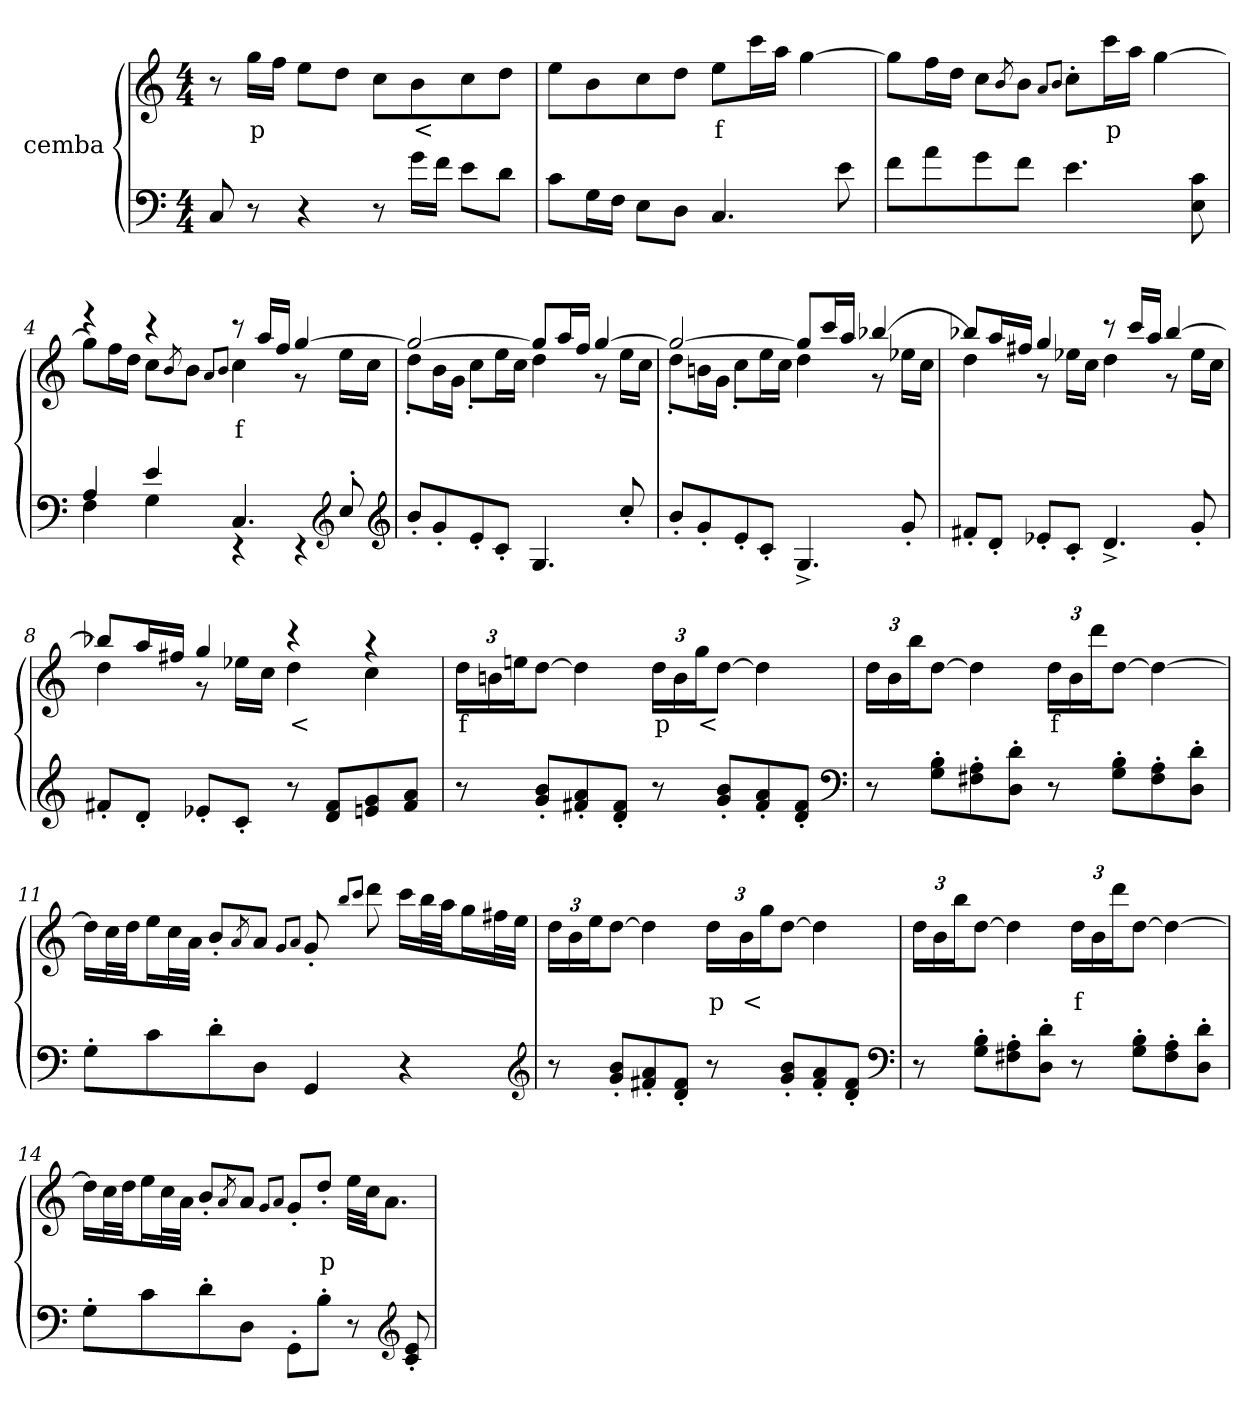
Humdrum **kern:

**kern	**kern	**text
*part2	*part1	*part1
*staff2	*staff1	*staff1
*I"cemba	*I"cemba	*
*clefF4	*clefG2	*
*k[]	*k[]	*
*C:	*C:	*
*M4/4	*M4/4	*
=1	=1	=1
8C/	8r	.
8r	16gg\LL	p
.	16ff\JJ	.
4r	8ee\L	.
.	8dd\J	.
8r	8cc\L	.
16g\LL	8b\	<
16f\JJ	.	.
8e\L	8cc\	.
8d\J	8dd\J	.
=2	=2	=2
8c\L	8ee\L	.
16G\L	8b\	.
16F\JJ	.	.
8E\L	8cc\	.
8D\J	8dd\J	.
4.C/	8ee\L	f
.	16ccc\L	.
.	16aa\JJ	.
.	[4gg\	.
8e\	.	.
=3	=3	=3
8f\L	8gg\L]	.
8a\	16ff\L	.
.	16dd\JJ	.
8g\	8cc\L	.
.	8qb/	.
8f\J	8b\J	.
.	8qa/L	.
.	8qb/J	.
4.e\	8cc'>\L	.
.	16ccc\L	p
.	16aa\JJ	.
.	[4gg\	.
8E\ 8c\	.	.
=4	=4	=4
*^	*^	*
4A/	4F\	4r	8gg\L]	.
.	.	.	16ff\L	.
.	.	.	16dd\JJ	.
4e/	4G\	4r	8cc\L	.
.	.	.	8qb/	.
.	.	.	8b\J	.
.	.	.	8qa/L	.
.	.	.	8qb/J	.
4.C/	4r	8r	4cc\	f
.	.	16aa/LL	.	.
.	.	16ff/JJ	.	.
.	4r	[4gg/	8r	.
*clefG2	*	*	*	*
8cc'>/	.	.	16ee\LL	.
.	.	.	16cc\JJ	.
*v	*v	*	*	*
*clefG2	*	*	*
=5	=5	=5	=5
8b'>/L	2gg/_	8dd'>\L	.
8g'>/	.	16b\L	.
.	.	16g\JJ	.
8e'>/	.	8cc'>\L	.
8c'>/J	.	16ee\L	.
.	.	16cc\JJ	.
4.G/	8gg/L]	4dd\	.
.	16aa/L	.	.
.	16ff/JJ	.	.
.	[4gg/	8r	.
8cc'>/	.	16ee\LL	.
.	.	16cc\JJ	.
=6	=6	=6	=6
8b'>/L	2gg/_	8dd'>\L	.
8g'>/	.	16bn\L	.
.	.	16g\JJ	.
8e'>/	.	8cc'>\L	.
8c'>/J	.	16ee\L	.
.	.	16cc\JJ	.
4.G^>/	8gg/L]	4dd\	.
.	16ccc/L	.	.
.	16aa/JJ	.	.
.	[4bb-X/	8r	.
8g'>/	.	16ee-X\LL	.
.	.	16cc\JJ	.
=7	=7	=7	=7
8f#X'>/L	8bb-X/L]	4dd\	.
8d'>/J	16aa/L	.	.
.	16ff#X/JJ	.	.
8e-X'>/L	4gg/	8r	.
8c'>/J	.	16ee-X\LL	.
.	.	16cc\JJ	.
4.d^>/	8r	4dd\	.
.	16ccc/LL	.	.
.	16aa/JJ	.	.
.	[4bb-/	8r	.
8g'>/	.	16ee-\LL	.
.	.	16cc\JJ	.
=8	=8	=8	=8
8f#X'>/L	8bb-X/L]	4dd\	.
8d'>/J	16aa/L	.	.
.	16ff#X/JJ	.	.
8e-X'>/L	4gg/	8r	.
8c'>/J	.	16ee-X\LL	.
.	.	16cc\JJ	.
8r	4r	4dd\	<
8d/ 8f#/L	.	.	.
8en/ 8g/	4r	4cc\	.
8f#/ 8a/J	.	.	.
*	*v	*v	*
=9	=9	=9
8r	24dd\LL	f
.	24bn\	.
.	24een\J	.
8g/'> 8b/'>L	[8dd\J	.
8f#X/'> 8a/'>	4dd\]	.
8d/'> 8f#/'>J	.	.
8r	24dd\LL	p
.	24b\	.
.	24gg\J	<
8g/'> 8b/'>L	[8dd\J	.
8f#/'> 8a/'>	4dd\]	.
8d/'> 8f#/'>J	.	.
*clefF4	*	*
=10	=10	=10
8r	24dd\LL	.
.	24b\	.
.	24bb\J	.
8G\'> 8B\'>L	[8dd\J	.
8F#X\'> 8A\'>	4dd\]	.
8D\'> 8d\'>J	.	.
8r	24dd\LL	f
.	24b\	.
.	24ddd\J	.
8G\'> 8B\'>L	[8dd\J	.
8F#\'> 8A\'>	4dd\_	.
8D\'> 8d\'>J	.	.
=11	=11	=11
8G'>\L	16dd\LL]	.
.	32cc\L	.
.	32dd\JJ	.
8c\	16ee\L	.
.	32cc\L	.
.	32a\JJJ	.
8d'>\	8b'>/L	.
.	8qa/	.
8D\J	8a/J	.
.	8qg/L	.
.	8qa/J	.
4GG/	8g'>/	.
.	8qbb/L	.
.	8qccc/J	.
.	8ddd\	.
4r	16ccc\LL	.
.	32bb\L	.
.	32aa\JJ	.
.	16gg\L	.
.	32ff#X\L	.
.	32ee\JJJ	.
*clefG2	*	*
=12	=12	=12
8r	24dd\LL	.
.	24b\	.
.	24ee\J	.
8g/'> 8b/'>L	[8dd\J	.
8f#X/'> 8a/'>	4dd\]	.
8d/'> 8f#/'>J	.	.
8r	24dd\LL	p
.	24b\	<
.	24gg\J	.
8g/'> 8b/'>L	[8dd\J	.
8f#/'> 8a/'>	4dd\]	.
8d/'> 8f#/'>J	.	.
*clefF4	*	*
=13	=13	=13
8r	24dd\LL	.
.	24b\	.
.	24bb\J	.
8G\'> 8B\'>L	[8dd\J	.
8F#X\'> 8A\'>	4dd\]	.
8D\'> 8d\'>J	.	.
8r	24dd\LL	f
.	24b\	.
.	24ddd\J	.
8G\'> 8B\'>L	[8dd\J	.
8F#\'> 8A\'>	4dd\_	.
8D\'> 8d\'>J	.	.
=14	=14	=14
8G'>\L	16dd\LL]	.
.	32cc\L	.
.	32dd\JJ	.
8c\	16ee\L	.
.	32cc\L	.
.	32a\JJJ	.
8d'>\	8b'>/L	.
.	8qa/	.
8D\J	8a/J	.
.	8qg/L	.
.	8qa/J	.
8GG'>\L	8g'>/L	.
8B'>\J	8dd'>/J	p
8r	32ee\LLL	.
.	32cc\JJ	.
.	8.a\J	.
*clefG2	*	*
8c/'> 8e/'>	.	.
=	=	=
*-	*-	*-
